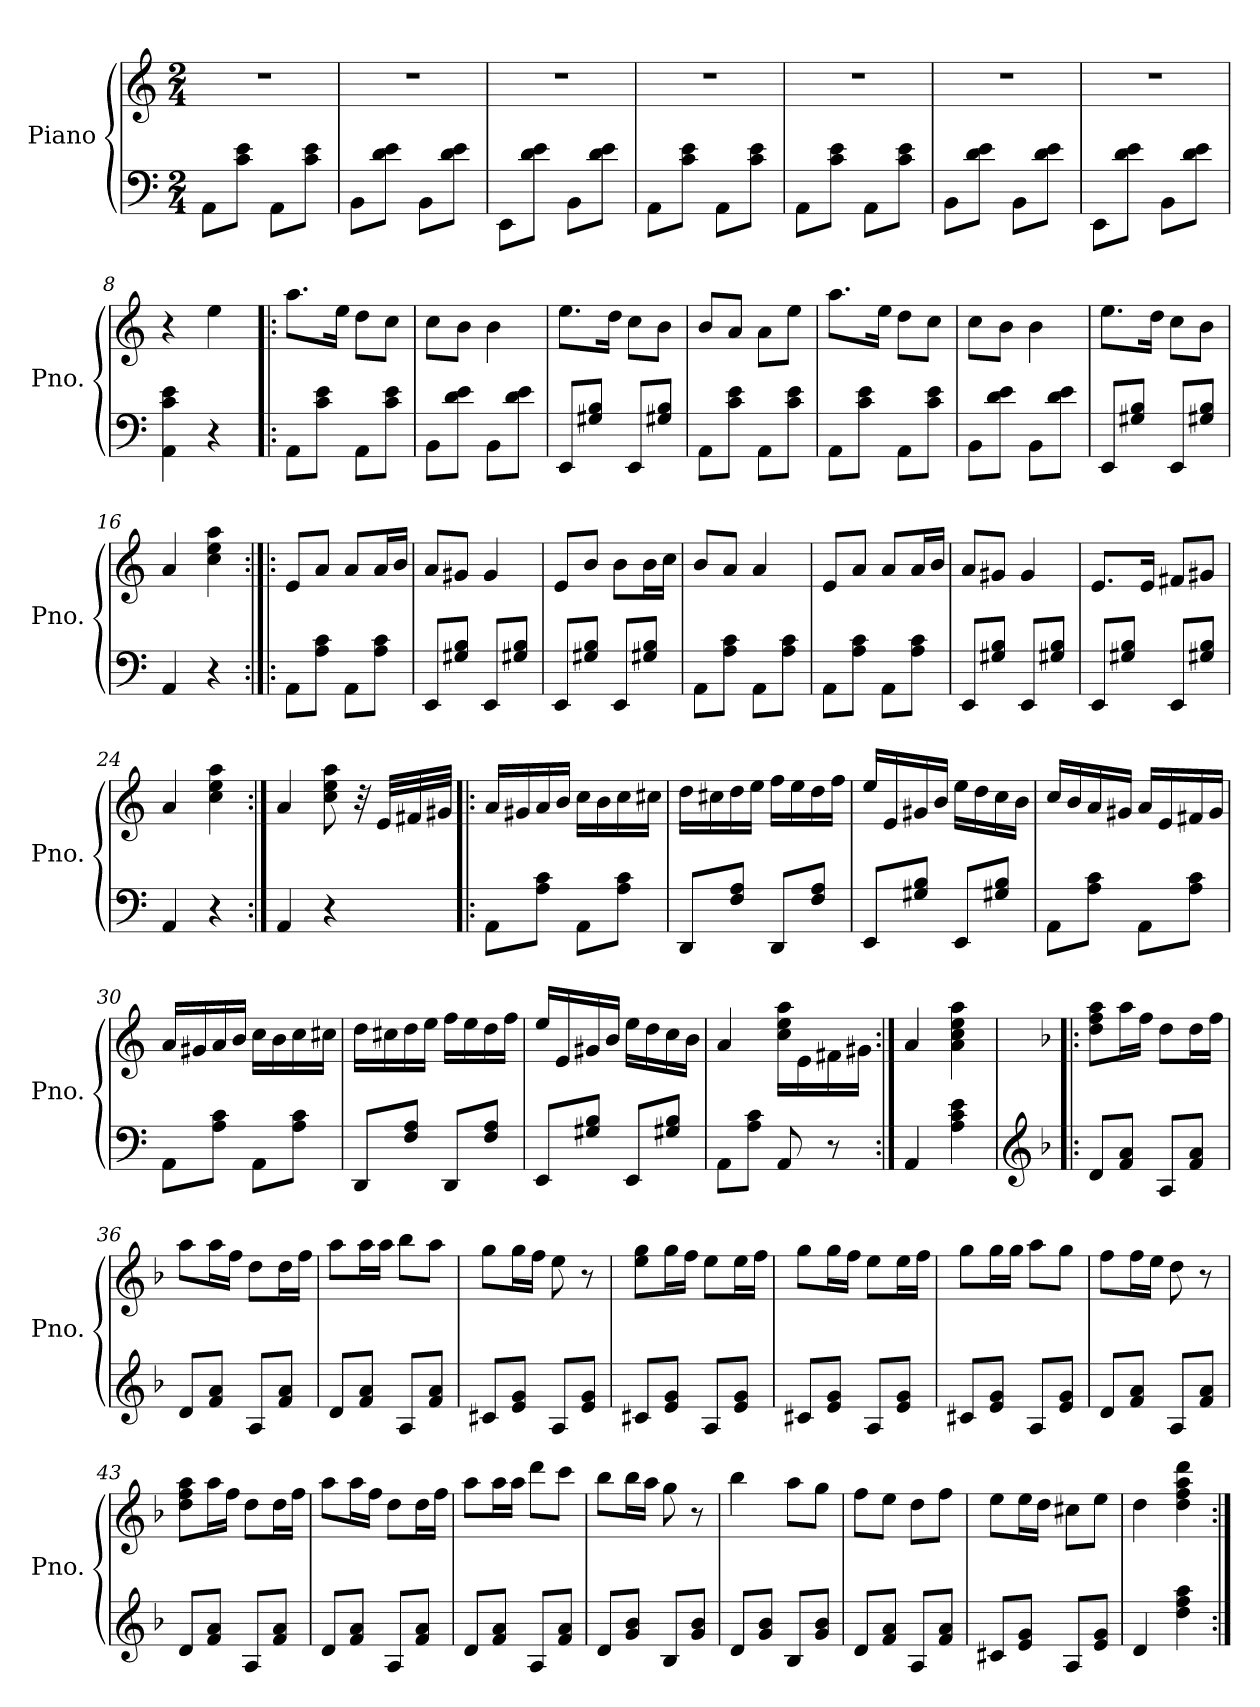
**kern	**kern
*part1	*part1
*staff2	*staff1
*I"Piano	*
*I'Pno.	*
*clefF4	*clefG2
*k[]	*k[]
*M2/4	*M2/4
=1	=1
8AA\L	2r
8c\ 8e\J	.
8AA\L	.
8c\ 8e\J	.
=2	=2
8BB\L	2r
8d\ 8e\J	.
8BB\L	.
8d\ 8e\J	.
=3	=3
8EE\L	2r
8d\ 8e\J	.
8BB\L	.
8d\ 8e\J	.
=4	=4
8AA\L	2r
8c\ 8e\J	.
8AA\L	.
8c\ 8e\J	.
=5	=5
8AA\L	2r
8c\ 8e\J	.
8AA\L	.
8c\ 8e\J	.
=6	=6
8BB\L	2r
8d\ 8e\J	.
8BB\L	.
8d\ 8e\J	.
=7	=7
8EE\L	2r
8d\ 8e\J	.
8BB\L	.
8d\ 8e\J	.
=8	=8
4AA\ 4c\ 4e\	4r
4r	4ee\
!!LO:LB:g=z
=9!|:	=9!|:
8AA\L	8.aa\L
8c\ 8e\J	.
.	16ee\Jk
8AA\L	8dd\L
8c\ 8e\J	8cc\J
=10	=10
8BB\L	8cc\L
8d\ 8e\J	8b\J
8BB\L	4b\
8d\ 8e\J	.
=11	=11
8EE/L	8.ee\L
8G#X/ 8B/J	.
.	16dd\Jk
8EE/L	8cc\L
8G#X/ 8B/J	8b\J
=12	=12
8AA\L	8b/L
8c\ 8e\J	8a/J
8AA\L	8a\L
8c\ 8e\J	8ee\J
=13	=13
8AA\L	8.aa\L
8c\ 8e\J	.
.	16ee\Jk
8AA\L	8dd\L
8c\ 8e\J	8cc\J
=14	=14
8BB\L	8cc\L
8d\ 8e\J	8b\J
8BB\L	4b\
8d\ 8e\J	.
=15	=15
8EE/L	8.ee\L
8G#X/ 8B/J	.
.	16dd\Jk
8EE/L	8cc\L
8G#X/ 8B/J	8b\J
=16	=16
4AA/	4a/
4r	4cc\ 4ee\ 4aa\
!!LO:LB:g=z
=17:|!|:	=17:|!|:
8AA\L	8e/L
8A\ 8c\J	8a/J
8AA\L	8a/L
8A\ 8c\J	16a/L
.	16b/JJ
=18	=18
8EE/L	8a/L
8G#X/ 8B/J	8g#X/J
8EE/L	4g#/
8G#X/ 8B/J	.
=19	=19
8EE/L	8e/L
8G#X/ 8B/J	8b/J
8EE/L	8b\L
8G#X/ 8B/J	16b\L
.	16cc\JJ
=20	=20
8AA\L	8b/L
8A\ 8c\J	8a/J
8AA\L	4a/
8A\ 8c\J	.
=21	=21
8AA\L	8e/L
8A\ 8c\J	8a/J
8AA\L	8a/L
8A\ 8c\J	16a/L
.	16b/JJ
=22	=22
8EE/L	8a/L
8G#X/ 8B/J	8g#X/J
8EE/L	4g#/
8G#X/ 8B/J	.
=23	=23
8EE/L	8.e/L
8G#X/ 8B/J	.
.	16e/Jk
8EE/L	8f#X/L
8G#X/ 8B/J	8g#X/J
=24	=24
4AA/	4a/
4r	4cc\ 4ee\ 4aa\
!!LO:LB:g=z
=25:|!	=25:|!
4AA/	4a/
4r	8cc\ 8ee\ 8aa\
.	32r
.	32e/LLL
.	32f#X/
.	32g#X/JJJ
=26!|:	=26!|:
8AA\L	16a/LL
.	16g#X/
8A\ 8c\J	16a/
.	16b/JJ
8AA\L	16cc\LL
.	16b\
8A\ 8c\J	16cc\
.	16cc#X\JJ
=27	=27
8DD/L	16dd\LL
.	16cc#X\
8F/ 8A/J	16dd\
.	16ee\JJ
8DD/L	16ff\LL
.	16ee\
8F/ 8A/J	16dd\
.	16ff\JJ
=28	=28
8EE/L	16ee/LL
.	16e/
8G#X/ 8B/J	16g#X/
.	16b/JJ
8EE/L	16ee\LL
.	16dd\
8G#X/ 8B/J	16cc\
.	16b\JJ
=29	=29
8AA\L	16cc/LL
.	16b/
8A\ 8c\J	16a/
.	16g#X/JJ
8AA\L	16a/LL
.	16e/
8A\ 8c\J	16f#X/
.	16g#/JJ
!!LO:LB:g=z
=30	=30
8AA\L	16a/LL
.	16g#X/
8A\ 8c\J	16a/
.	16b/JJ
8AA\L	16cc\LL
.	16b\
8A\ 8c\J	16cc\
.	16cc#X\JJ
=31	=31
8DD/L	16dd\LL
.	16cc#X\
8F/ 8A/J	16dd\
.	16ee\JJ
8DD/L	16ff\LL
.	16ee\
8F/ 8A/J	16dd\
.	16ff\JJ
=32	=32
8EE/L	16ee/LL
.	16e/
8G#X/ 8B/J	16g#X/
.	16b/JJ
8EE/L	16ee\LL
.	16dd\
8G#X/ 8B/J	16cc\
.	16b\JJ
=33	=33
8AA\L	4a/
8A\ 8c\J	.
8AA/	16cc\ 16ee\ 16aa\LL
.	16e\
8r	16f#X\
.	16g#X\JJ
=34:|!	=34:|!
4AA/	4a/
4A\ 4c\ 4e\	4a\ 4cc\ 4ee\ 4aa\
=35!|:	=35!|:
*clefG2	*
*k[b-]	*k[b-]
8d/L	8dd\ 8ff\ 8aa\L
8f/ 8a/J	16aa\L
.	16ff\JJ
8A/L	8dd\L
8f/ 8a/J	16dd\L
.	16ff\JJ
!!LO:LB:g=z
=36	=36
8d/L	8aa\L
8f/ 8a/J	16aa\L
.	16ff\JJ
8A/L	8dd\L
8f/ 8a/J	16dd\L
.	16ff\JJ
=37	=37
8d/L	8aa\L
8f/ 8a/J	16aa\L
.	16aa\JJ
8A/L	8bb-\L
8f/ 8a/J	8aa\J
=38	=38
8c#X/L	8gg\L
8e/ 8g/J	16gg\L
.	16ff\JJ
8A/L	8ee\
8e/ 8g/J	8r
=39	=39
8c#X/L	8ee\ 8gg\L
8e/ 8g/J	16gg\L
.	16ff\JJ
8A/L	8ee\L
8e/ 8g/J	16ee\L
.	16ff\JJ
=40	=40
8c#X/L	8gg\L
8e/ 8g/J	16gg\L
.	16ff\JJ
8A/L	8ee\L
8e/ 8g/J	16ee\L
.	16ff\JJ
=41	=41
8c#X/L	8gg\L
8e/ 8g/J	16gg\L
.	16gg\JJ
8A/L	8aa\L
8e/ 8g/J	8gg\J
=42	=42
8d/L	8ff\L
8f/ 8a/J	16ff\L
.	16ee\JJ
8A/L	8dd\
8f/ 8a/J	8r
!!LO:PB:g=z
=43	=43
8d/L	8dd\ 8ff\ 8aa\L
8f/ 8a/J	16aa\L
.	16ff\JJ
8A/L	8dd\L
8f/ 8a/J	16dd\L
.	16ff\JJ
=44	=44
8d/L	8aa\L
8f/ 8a/J	16aa\L
.	16ff\JJ
8A/L	8dd\L
8f/ 8a/J	16dd\L
.	16ff\JJ
=45	=45
8d/L	8aa\L
8f/ 8a/J	16aa\L
.	16aa\JJ
8A/L	8ddd\L
8f/ 8a/J	8ccc\J
=46	=46
8d/L	8bb-\L
8g/ 8b-/J	16bb-\L
.	16aa\JJ
8B-/L	8gg\
8g/ 8b-/J	8r
=47	=47
8d/L	4bb-\
8g/ 8b-/J	.
8B-/L	8aa\L
8g/ 8b-/J	8gg\J
=48	=48
8d/L	8ff\L
8f/ 8a/J	8ee\J
8A/L	8dd\L
8f/ 8a/J	8ff\J
=49	=49
8c#X/L	8ee\L
8e/ 8g/J	16ee\L
.	16dd\JJ
8A/L	8cc#X\L
8e/ 8g/J	8ee\J
=50	=50
4d/	4dd\
4dd\ 4ff\ 4aa\	4dd\ 4ff\ 4aa\ 4ddd\
=:|!	=:|!
*-	*-
